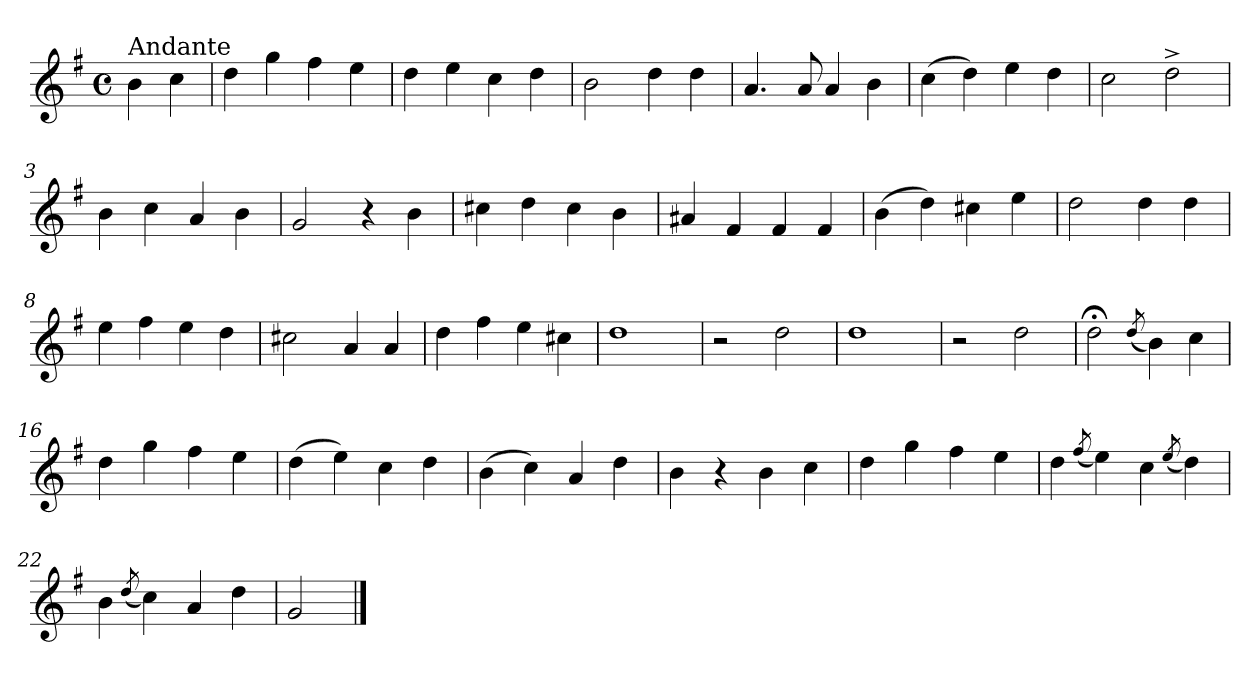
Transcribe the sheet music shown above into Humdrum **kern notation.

**kern
*part1
*staff1
*clefG2
*k[f#]
*e:
*M4/4
*met(c)
=
!LO:TX:a:t=Andante
4b\
4cc\
=1
4dd\
4gg\
4ff#\
4ee\
=2
4dd\
4ee\
4cc\
4dd\
=3
2b\
4dd\
4dd\
=4
4.a/
8a/
4a/
4b\
=1X
(>4cc\
4dd\)
4ee\
4dd\
!!LO:LB:g=z
=2X
2cc\
2dd^<\
=3X
4b\
4cc\
4a/
4b\
=4X
2g/
4r
4b\
=5X
4cc#X\
4dd\
4cc#\
4b\
=5
4a#X/
4f#/
4f#/
4f#/
!!LO:LB:g=z
=6
(>4b\
4dd\)
4cc#X\
4ee\
=7
2dd\
4dd\
4dd\
=8
4ee\
4ff#\
4ee\
4dd\
=9
2cc#X\
4a/
4a/
=10
4dd\
4ff#\
4ee\
4cc#X\
=11
1dd
!!LO:LB:g=z
=12
2r
2dd\
=13
1dd
=14
2r
2dd\
=15
2dd;<\
(<8qdd/
4b\)
4cc\
=16
4dd\
4gg\
4ff#\
4ee\
=17
(>4dd\
4ee\)
4cc\
4dd\
!!LO:LB:g=z
=18
(>4b\
4cc\)
4a/
4dd\
=19
4b\
4r
4b\
4cc\
=20
4dd\
4gg\
4ff#\
4ee\
=21
4dd\
(<8qff#/
4ee\)
4cc\
(<8qee/
4dd\)
=22
4b\
(<8qdd/
4cc\)
4a/
4dd\
!!LO:LB:g=z
=23
2g/
==
*-
